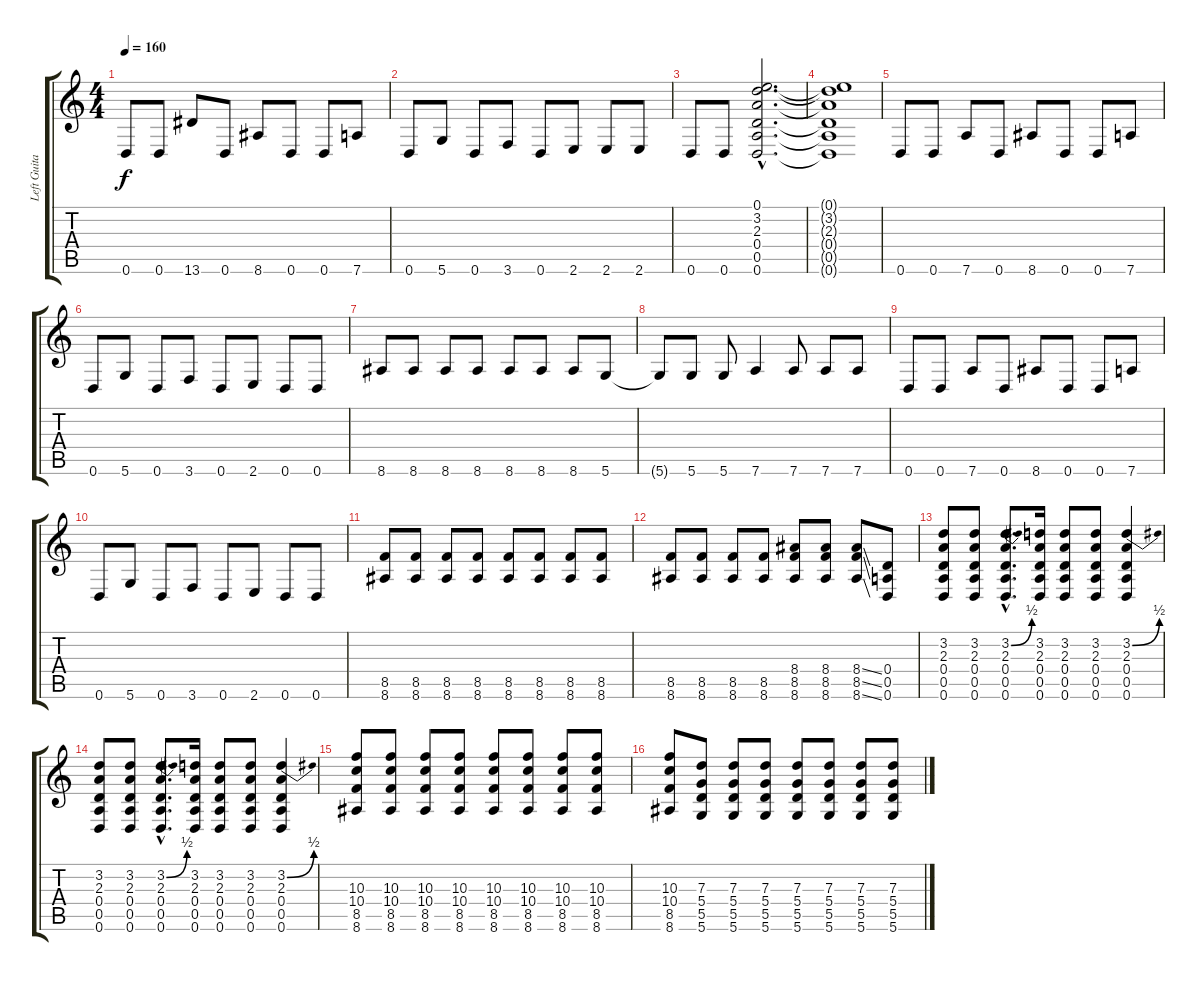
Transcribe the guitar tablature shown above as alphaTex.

\track ("Left Guitar" "Left Guita") {instrument distortionguitar}
\staff {score tabs}
\tuning (E4 B3 G3 D3 A2 D2) {hide}
\ts (4 4)
\tempo 160
\clef g2
\ks c
0.6.8{dy f instrument distortionguitar} 0.6.8 13.6.8 0.6.8 8.6.8 0.6.8 0.6.8 7.6.8 |
0.6.8 5.6.8 0.6.8 3.6.8 0.6.8 2.6.8 2.6.8 2.6.8 |
0.6.8 0.6.8 (0.1{hac} 3.2{hac} 2.3{hac} 0.4{hac} 0.5{hac} 0.6{hac}).2{d} |
(0.1{t} 3.2{t} 2.3{t} 0.4{t} 0.5{t} 0.6{t}).1 |
0.6.8{volume 10} 0.6.8 7.6.8 0.6.8 8.6.8 0.6.8 0.6.8 7.6.8 |
0.6.8 5.6.8 0.6.8 3.6.8 0.6.8 2.6.8 0.6.8 0.6.8 |
8.6.8 8.6.8 8.6.8 8.6.8 8.6.8 8.6.8 8.6.8 5.6.8 |
5.6{t}.8 5.6.8 5.6.8 7.6.4 7.6.8 7.6.8 7.6.8 |
0.6.8 0.6.8 7.6.8 0.6.8 8.6.8 0.6.8 0.6.8 7.6.8 |
0.6.8 5.6.8 0.6.8 3.6.8 0.6.8 2.6.8 0.6.8 0.6.8 |
(8.5 8.6).8 (8.5 8.6).8 (8.5 8.6).8 (8.5 8.6).8 (8.5 8.6).8 (8.5 8.6).8 (8.5 8.6).8 (8.5 8.6).8 |
(8.5 8.6).8{volume 13} (8.5 8.6).8 (8.5 8.6).8 (8.5 8.6).8 (8.4 8.5 8.6).8 (8.4 8.5 8.6).8 (8.4{ss} 8.5{ss} 8.6{ss}).8 (0.4 0.5 0.6).8 |
(3.2 2.3 0.4 0.5 0.6).8 (3.2 2.3 0.4 0.5 0.6).8 (3.2{be (bend 0 0 60 2) hac} 2.3{hac} 0.4{hac} 0.5{hac} 0.6{hac}).8{d} (3.2 2.3 0.4 0.5 0.6).16 (3.2 2.3 0.4 0.5 0.6).8 (3.2 2.3 0.4 0.5 0.6).8 (3.2{be (bend 0 0 60 2)} 2.3 0.4 0.5 0.6).4 |
(3.2 2.3 0.4 0.5 0.6).8 (3.2 2.3 0.4 0.5 0.6).8 (3.2{be (bend 0 0 60 2) hac} 2.3{hac} 0.4{hac} 0.5{hac} 0.6{hac}).8{d} (3.2 2.3 0.4 0.5 0.6).16 (3.2 2.3 0.4 0.5 0.6).8 (3.2 2.3 0.4 0.5 0.6).8 (3.2{be (bend 0 0 60 2)} 2.3 0.4 0.5 0.6).4 |
(10.3 10.4 8.5 8.6).8 (10.3 10.4 8.5 8.6).8 (10.3 10.4 8.5 8.6).8 (10.3 10.4 8.5 8.6).8 (10.3 10.4 8.5 8.6).8 (10.3 10.4 8.5 8.6).8 (10.3 10.4 8.5 8.6).8 (10.3 10.4 8.5 8.6).8 |
(10.3 10.4 8.5 8.6).8 (7.3 5.4 5.5 5.6).8 (7.3 5.4 5.5 5.6).8 (7.3 5.4 5.5 5.6).8 (7.3 5.4 5.5 5.6).8 (7.3 5.4 5.5 5.6).8 (7.3 5.4 5.5 5.6).8 (7.3 5.4 5.5 5.6).8
